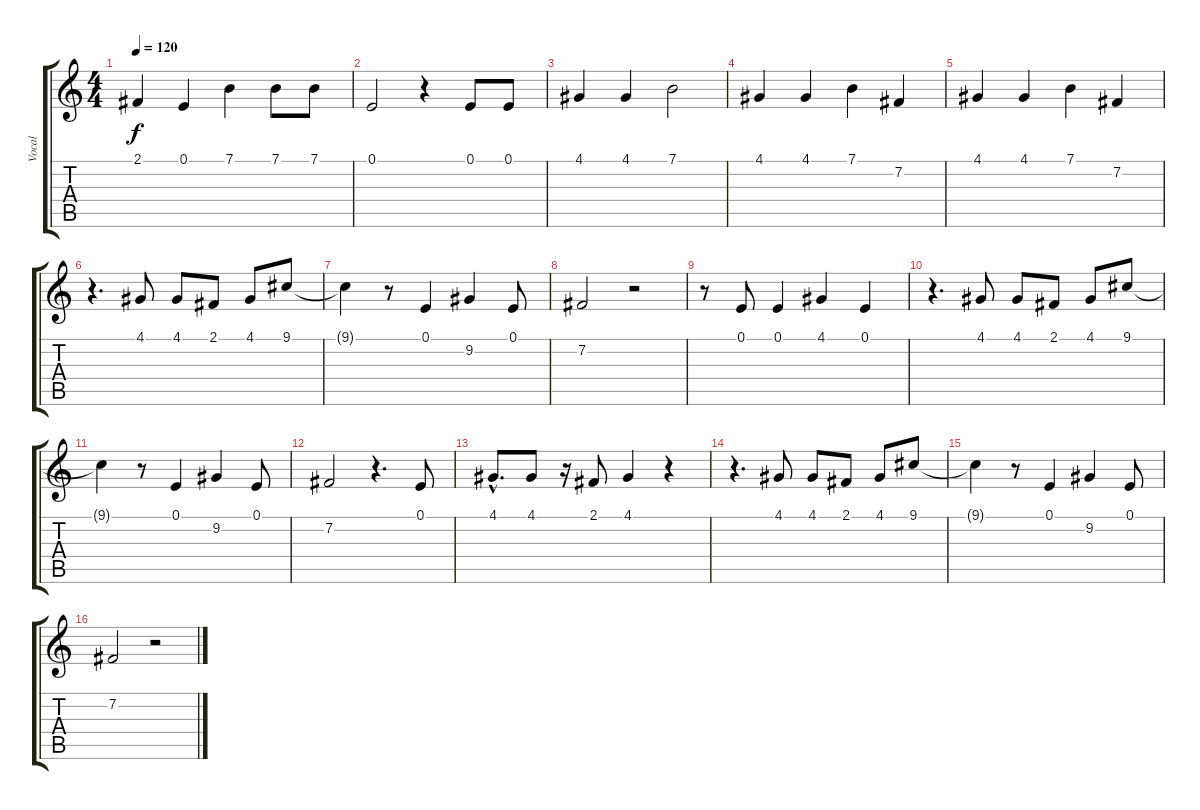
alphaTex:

\track ("Vocal" "Vocal") {instrument flute}
\staff {score tabs}
\tuning (E4 B3 G3 D3 A2 E2) {hide}
\ts (4 4)
\tempo 120
\clef g2
\ks c
2.1.4{dy f} 0.1.4 7.1.4 7.1.8 7.1.8 |
0.1.2 r.4 0.1.8 0.1.8 |
4.1.4 4.1.4 7.1.2 |
4.1.4 4.1.4 7.1.4 7.2.4 |
4.1.4 4.1.4 7.1.4 7.2.4 |
r.4{d} 4.1.8 4.1.8 2.1.8 4.1.8 9.1.8 |
9.1{t}.4 r.8 0.1.4 9.2.4 0.1.8 |
7.2.2 r.2 |
r.8 0.1.8 0.1.4 4.1.4 0.1.4 |
r.4{d} 4.1.8 4.1.8 2.1.8 4.1.8 9.1.8 |
9.1{t}.4 r.8 0.1.4 9.2.4 0.1.8 |
7.2.2 r.4{d} 0.1.8 |
4.1{hac}.8{d} 4.1.8 r.16 2.1.8 4.1.4 r.4 |
r.4{d} 4.1.8 4.1.8 2.1.8 4.1.8 9.1.8 |
9.1{t}.4 r.8 0.1.4 9.2.4 0.1.8 |
7.2.2 r.2
